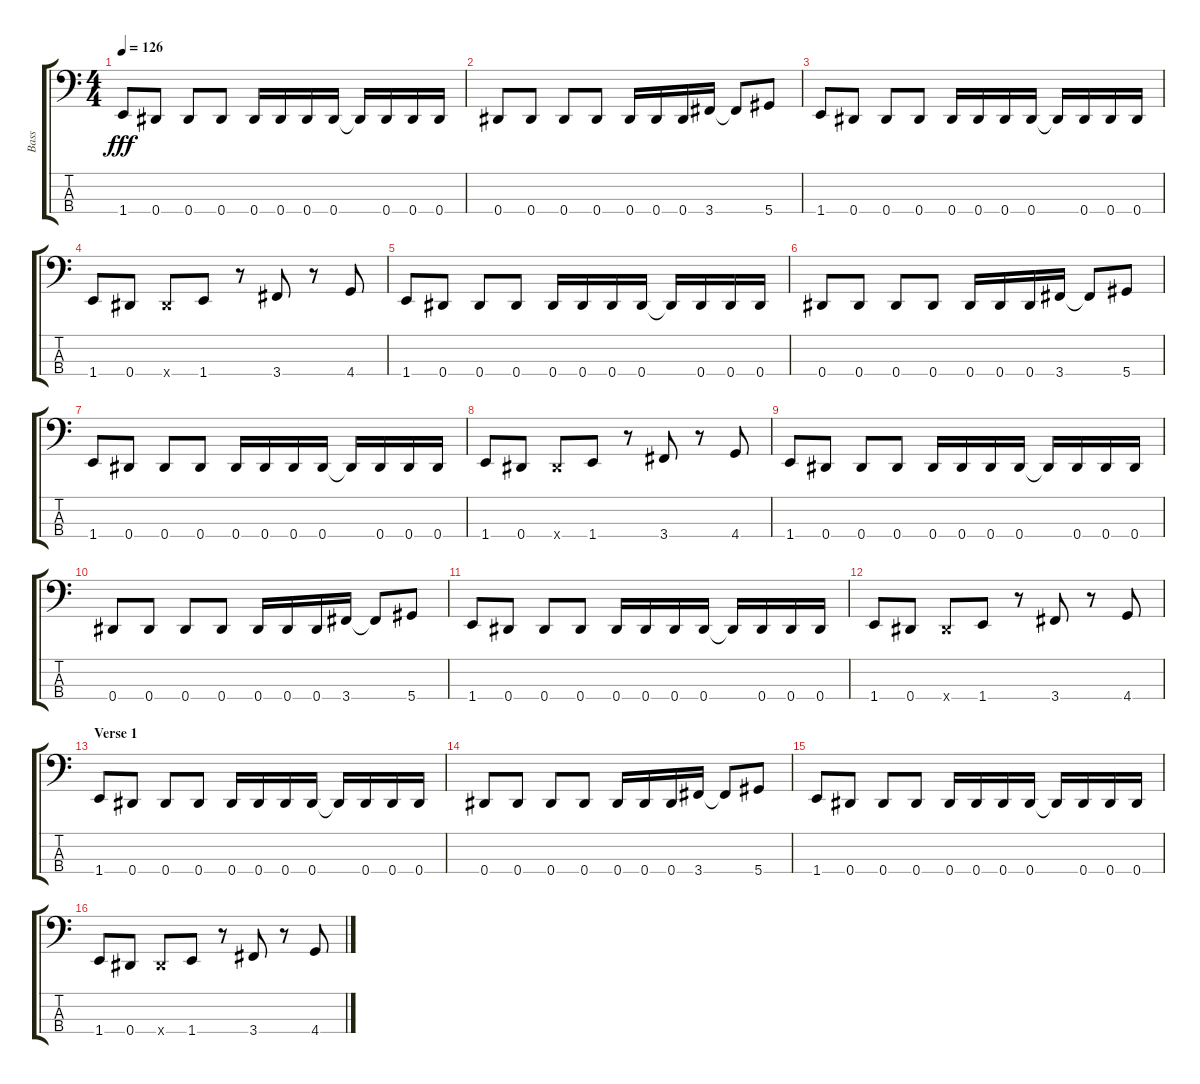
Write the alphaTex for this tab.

\track ("Bass" "Bass") {instrument electricbasspick}
\staff {score tabs}
\tuning (Gb2 Db2 Ab1 Eb1) {hide}
\ts (4 4)
\tempo 126
\clef f4
\ks c
1.4.8{dy fff} 0.4.8 0.4.8 0.4.8 0.4.16 0.4.16 0.4.16 0.4.16 0.4{t}.16 0.4.16 0.4.16 0.4.16 |
0.4.8 0.4.8 0.4.8 0.4.8 0.4.16 0.4.16 0.4.16 3.4.16 3.4{t}.8 5.4.8 |
1.4.8 0.4.8 0.4.8 0.4.8 0.4.16 0.4.16 0.4.16 0.4.16 0.4{t}.16 0.4.16 0.4.16 0.4.16 |
1.4.8 0.4.8 0.4{x}.8 1.4.8 r.8 3.4.8 r.8 4.4.8 |
1.4.8 0.4.8 0.4.8 0.4.8 0.4.16 0.4.16 0.4.16 0.4.16 0.4{t}.16 0.4.16 0.4.16 0.4.16 |
0.4.8 0.4.8 0.4.8 0.4.8 0.4.16 0.4.16 0.4.16 3.4.16 3.4{t}.8 5.4.8 |
1.4.8 0.4.8 0.4.8 0.4.8 0.4.16 0.4.16 0.4.16 0.4.16 0.4{t}.16 0.4.16 0.4.16 0.4.16 |
1.4.8 0.4.8 0.4{x}.8 1.4.8 r.8 3.4.8 r.8 4.4.8 |
1.4.8 0.4.8 0.4.8 0.4.8 0.4.16 0.4.16 0.4.16 0.4.16 0.4{t}.16 0.4.16 0.4.16 0.4.16 |
0.4.8 0.4.8 0.4.8 0.4.8 0.4.16 0.4.16 0.4.16 3.4.16 3.4{t}.8 5.4.8 |
1.4.8 0.4.8 0.4.8 0.4.8 0.4.16 0.4.16 0.4.16 0.4.16 0.4{t}.16 0.4.16 0.4.16 0.4.16 |
1.4.8 0.4.8 0.4{x}.8 1.4.8 r.8 3.4.8 r.8 4.4.8 |
\section ("" "Verse 1")
1.4.8 0.4.8 0.4.8 0.4.8 0.4.16 0.4.16 0.4.16 0.4.16 0.4{t}.16 0.4.16 0.4.16 0.4.16 |
0.4.8 0.4.8 0.4.8 0.4.8 0.4.16 0.4.16 0.4.16 3.4.16 3.4{t}.8 5.4.8 |
1.4.8 0.4.8 0.4.8 0.4.8 0.4.16 0.4.16 0.4.16 0.4.16 0.4{t}.16 0.4.16 0.4.16 0.4.16 |
1.4.8 0.4.8 0.4{x}.8 1.4.8 r.8 3.4.8 r.8 4.4.8
